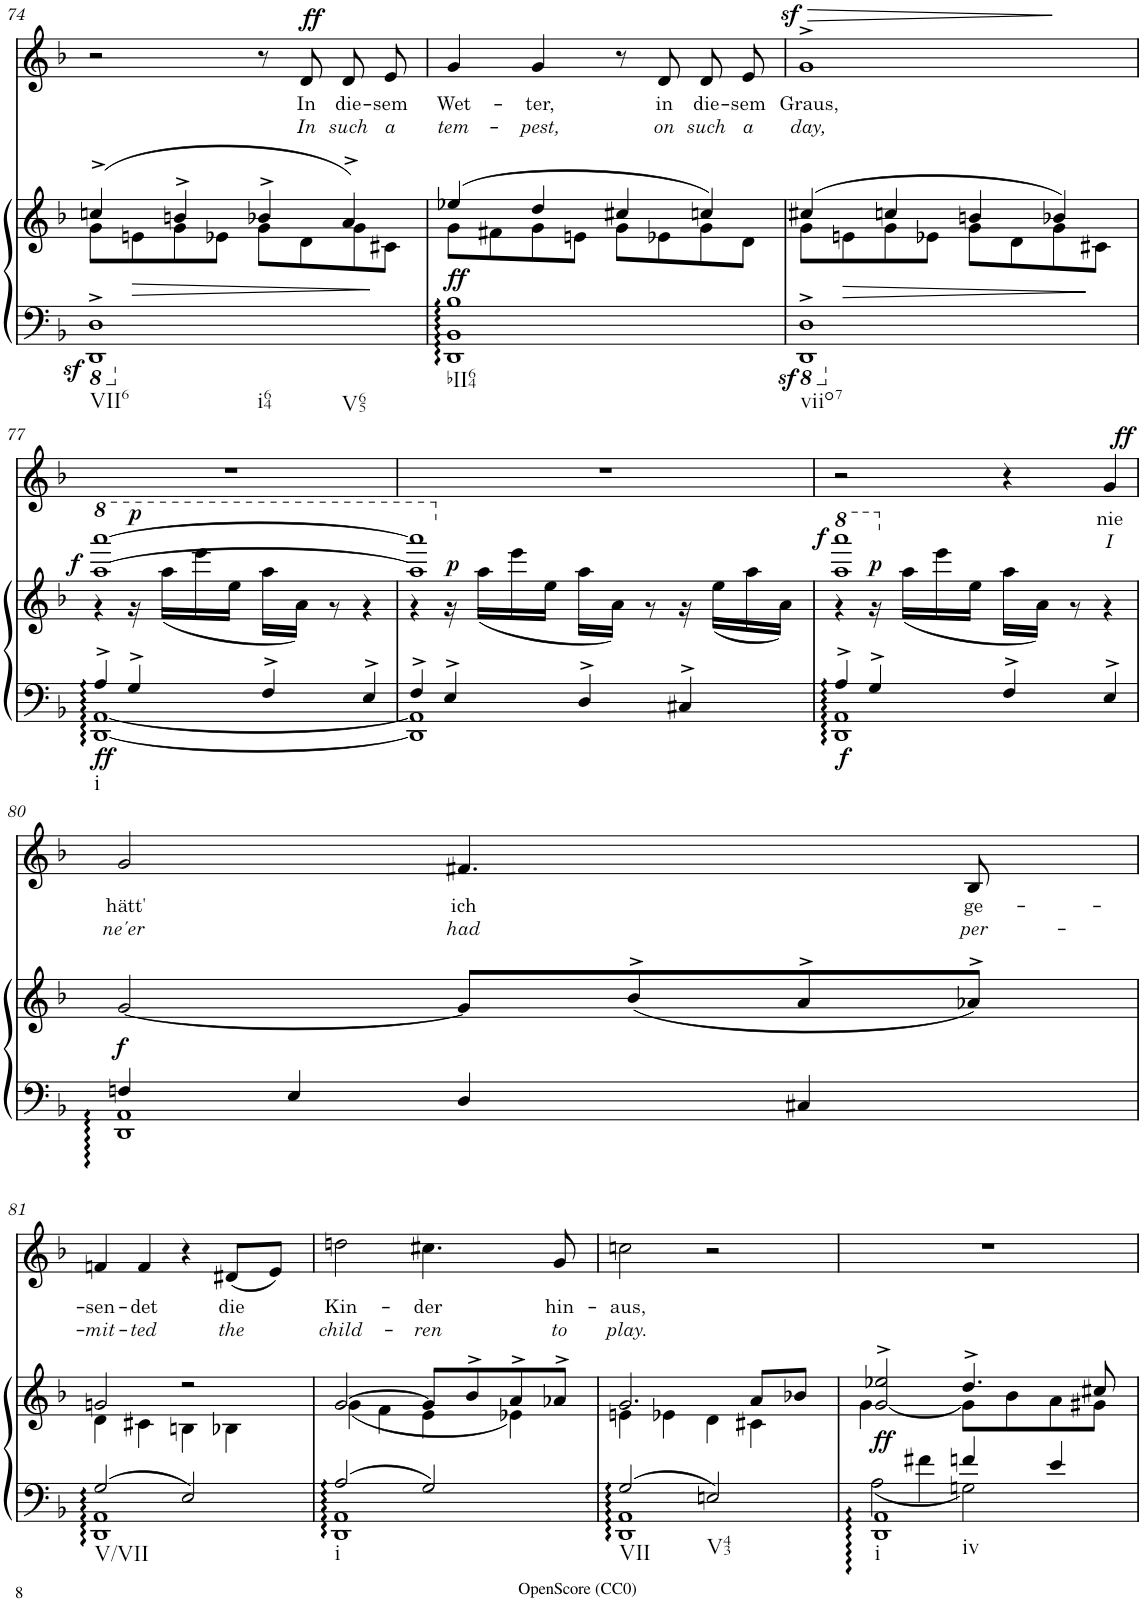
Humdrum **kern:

**kern	**kern	**dynam	**kern	**text	**text	**dynam
*part2	*part2	*part2	*part1	*part1	*part1	*part1
*staff3	*staff2	*staff2/3	*staff1	*staff1	*staff1	*staff1
*I"Piano	*	*	*I"Voice	*	*	*
*I'Pno	*	*	*	*	*	*
!!LO:PB:g=z
*clefF4	*clefG2	*	*clefG2	*	*	*
*k[b-]	*k[b-]	*	*k[b-]	*	*	*
*M4/4	*M4/4	*	*M4/4	*	*	*
*8ba	*	*	*	*	*	*
=74	=74	=74	=74	=74	=74	=74
*	*^	*	*	*	*	*
!LO:TX:b:t=VII6	!	!	!	!	!	!	!
!LO:TX:b:t=i64	!	!	!	!	!	!	!
!LO:TX:b:t=V65	!	!	!	!	!	!	!
1DDDz<^> 1DDz<^>	(4ccn^/	8g\L	.	2r	.	.	.
!	!	!	!LO:HP:b	!	!	!	!
.	.	8en\	>	.	.	.	.
.	4bn^/	8g\	.	.	.	.	.
.	.	8e-X\J	.	.	.	.	.
.	4b-X^/	8g\L	.	8r	.	.	.
!	!	!	!	!	!LO:LY:b	!LO:LY:b	!LO:DY:a
.	.	8d\	.	8d/	In	In	ff
!	!	!	!	!	!LO:LY:b	!LO:LY:b	!
.	4a^/)	8g\	.	8d/	die-	such	.
!	!	!	!	!	!LO:LY:b	!LO:LY:b	!
.	.	8c#X\J	.	8e/	-sem	a	.
=75	=75	=75	=75	=75	=75	=75	=75
*X8ba	*	*	*	*	*	*	*
!LO:TX:b:t=bII64	!	!	!	!	!	!	!
!	!	!	!LO:DY:a=2	!	!LO:LY:b	!LO:LY:b	!
1DD 1BB- 1B-	(4ee-X/	8g\L	ff	4g/	Wet-	tem-	.
.	.	8f#X\	.	.	.	.	.
!	!	!	!	!	!LO:LY:b	!LO:LY:b	!
.	4dd/	8g\	.	4g/	-ter,	-pest,	.
.	.	8en\J	.	.	.	.	.
.	4cc#X/	8g\L	.	8r	.	.	.
!	!	!	!	!	!LO:LY:b	!LO:LY:b	!
.	.	8e-X\	.	8d/	in	on	.
!	!	!	!	!	!LO:LY:b	!LO:LY:b	!
.	4ccn/)	8g\	.	8d/	die-	such	.
!	!	!	!	!	!LO:LY:b	!LO:LY:b	!
.	.	8d\J	.	8e/	-sem	a	.
=76	=76	=76	=76	=76	=76	=76	=76
*8ba	*	*	*	*	*	*	*
!LO:TX:b:t=viio7	!	!	!	!	!	!	!
!	!	!	!	!	!LO:LY:b	!LO:LY:b	!LO:HP:b
1DDDz<^> 1DDz<^>	(4cc#X/	8g\L	.	1gz>^>	Graus,	day,	>
.	.	8en\	.	.	.	.	.
.	4ccn/	8g\	.	.	.	.	.
.	.	8e-X\J	.	.	.	.	.
.	4bn/	8g\L	.	.	.	.	.
.	.	8d\	.	.	.	.	.
.	4b-X/)	8g\	.	.	.	.	.
.	.	8c#X\J	]	.	.	.	.
*	*v	*v	*	*	*	*	*
.	.	.	.	.	.	]
!!LO:LB:g=z
=77	=77	=77	=77	=77	=77	=77
*X8ba	*	*	*	*	*	*
*^	*	*	*	*	*	*
*	*	*8va	*	*	*	*	*
*	*	*^	*	*	*	*	*
!LO:TX:b:t=i	!	!	!	!	!	!	!	!
!	!	!	!	!LO:DY:b=2	!	!	!	!
!	!	!	!	!LO:DY:n=1:a	!	!	!	!
4A^/	[1DD [1AA	[>1aaa [1aaaa	4r	ff f	1r	.	.	.
!	!	!	!	!LO:DY:n=2:a	!	!	!	!
4G^/	.	.	16r	p	.	.	.	.
.	.	.	(16aaa\LL	.	.	.	.	.
.	.	.	16eeee\	.	.	.	.	.
.	.	.	16eee\JJ	.	.	.	.	.
4F^/	.	.	16aaa\LL	.	.	.	.	.
.	.	.	16aa\JJ)	.	.	.	.	.
.	.	.	8r	.	.	.	.	.
4E^/	.	.	4r	.	.	.	.	.
=78	=78	=78	=78	=78	=78	=78	=78	=78
4F^/	1DD] 1AA]	1aaa] 1aaaa]	4r	.	1r	.	.	.
*	*	*X8va	*	*	*	*	*	*
!	!	!	!	!LO:DY:a	!	!	!	!
4E^/	.	.	16r	p	.	.	.	.
.	.	.	(16aa\LL	.	.	.	.	.
.	.	.	16eee\	.	.	.	.	.
.	.	.	16ee\JJ	.	.	.	.	.
4D^/	.	.	16aa\LL	.	.	.	.	.
.	.	.	16a\JJ)	.	.	.	.	.
.	.	.	8r	.	.	.	.	.
4C#X^/	.	.	16r	.	.	.	.	.
.	.	.	(16ee\LL	.	.	.	.	.
.	.	.	16aa\	.	.	.	.	.
.	.	.	16a\JJ)	.	.	.	.	.
=79	=79	=79	=79	=79	=79	=79	=79	=79
*	*	*8va	*	*	*	*	*	*
!	!	!	!	!LO:DY:b=2	!	!	!	!
!	!	!	!	!LO:DY:n=1:a	!	!	!	!
4A^/	1DD 1AA	1aaa 1aaaa	4r	f f	2r	.	.	.
!	!	!	!	!LO:DY:n=2:a	!	!	!	!
4G^/	.	.	16r	p	.	.	.	.
*	*	*X8va	*	*	*	*	*	*
.	.	.	(16aa\LL	.	.	.	.	.
.	.	.	16eee\	.	.	.	.	.
.	.	.	16ee\JJ	.	.	.	.	.
4F^/	.	.	16aa\LL	.	4r	.	.	.
.	.	.	16a\JJ)	.	.	.	.	.
.	.	.	8r	.	.	.	.	.
!	!	!	!	!	!	!LO:LY:b	!LO:LY:b	!LO:DY:a
4E^/	.	.	4r	.	4g/	nie	I	ff
!!LO:LB:g=z
=80	=80	=80	=80	=80	=80	=80	=80	=80
!	!	!	!	!LO:DY:b	!	!LO:LY:b	!LO:LY:b	!
*	*	*v	*v	*	*	*	*	*
4Fn/	1DD 1AA	[2g/	f	2g/	hätt'	ne'er	.
4E/	.	.	.	.	.	.	.
!	!	!	!	!	!LO:LY:b	!LO:LY:b	!
4D/	.	8g/L]	.	4.f#X/	ich	had	.
.	.	(8b-^>/	.	.	.	.	.
4C#X/	.	8a^>/	.	.	.	.	.
!	!	!	!	!	!LO:LY:b	!LO:LY:b	!
.	.	8a-X^>/J)	.	8B-/	ge-	per-	.
!!LO:LB:g=z
=81	=81	=81	=81	=81	=81	=81	=81
*	*	*^	*	*	*	*	*
!LO:TX:b:t=V/VII	!	!	!	!	!	!	!	!
!	!	!	!	!	!	!LO:LY:b	!LO:LY:b	!
2G/	1DD 1AA	2gn/	4d\	.	4fn/	sen-	-mit-	.
!	!	!	!	!	!	!LO:LY:b	!LO:LY:b	!
.	.	.	4c#X\	.	4f/	-det	-ted	.
2E/	.	2r	4Bn\	.	4r	.	.	.
!	!	!	!	!	!	!LO:LY:b	!LO:LY:b	!
.	.	.	4B-X\	.	(8d#X/L	die	the	.
.	.	.	.	.	8e/J)	.	.	.
=82	=82	=82	=82	=82	=82	=82	=82	=82
!LO:TX:b:t=i	!	!	!	!	!	!	!	!
!	!	!	!	!	!	!LO:LY:b	!LO:LY:b	!
2A/	1DD 1AA	[>2g/	(4g\	.	2ddn\	Kin-	child-	.
.	.	.	4f\	.	.	.	.	.
!	!	!	!	!	!	!LO:LY:b	!LO:LY:b	!
2G/	.	8g/L]	4e\	.	4.cc#X\	-der	-ren	.
.	.	8b-^/	.	.	.	.	.	.
.	.	8a^/	4e-X\)	.	.	.	.	.
!	!	!	!	!	!	!LO:LY:b	!LO:LY:b	!
.	.	8a-X^/J	.	.	8g/	hin-	to	.
=83	=83	=83	=83	=83	=83	=83	=83	=83
!LO:TX:b:t=V43	!	!	!	!	!	!	!	!
!	!	!	!	!	!	!LO:LY:b	!LO:LY:b	!
2G/	1DD 1AA	2.g/	4en\	.	2ccn\	-aus,	play.	.
.	.	.	4e-X\	.	.	.	.	.
!LO:TX:b:t=VII	!	!	!	!	!	!	!	!
2En/	.	.	4d\	.	2r	.	.	.
.	.	8a/L	4c#X\	.	.	.	.	.
.	.	8b-X/J	.	.	.	.	.	.
=84	=84	=84	=84	=84	=84	=84	=84	=84
*^	*^	*	*	*	*	*	*	*
!LO:TX:b:t=iv	!	!	!	!	!	!	!	!	!	!
!	!	!	!	!	!	!LO:DY:b	!	!	!	!
4ryy	2A\	1DD 1AA	2ryy	[<2g/^ 2ee-X/^	4g\	ff	1r	.	.	.
4f#X\	.	.	.	.	4ryy	.	.	.	.	.
!LO:TX:b:t=i	!	!	!	!	!	!	!	!	!	!
2ryy	2Gn\	.	4fn/	4.dd^/	8g\L]	.	.	.	.	.
.	.	.	.	.	8b-\	.	.	.	.	.
.	.	.	4e/	.	8a\	.	.	.	.	.
.	.	.	.	8cc#X/	8g#X\J	.	.	.	.	.
*v	*v	*v	*v	*	*	*	*	*	*	*
*	*v	*v	*	*	*	*	*
=	=	=	=	=	=	=
*-	*-	*-	*-	*-	*-	*-
